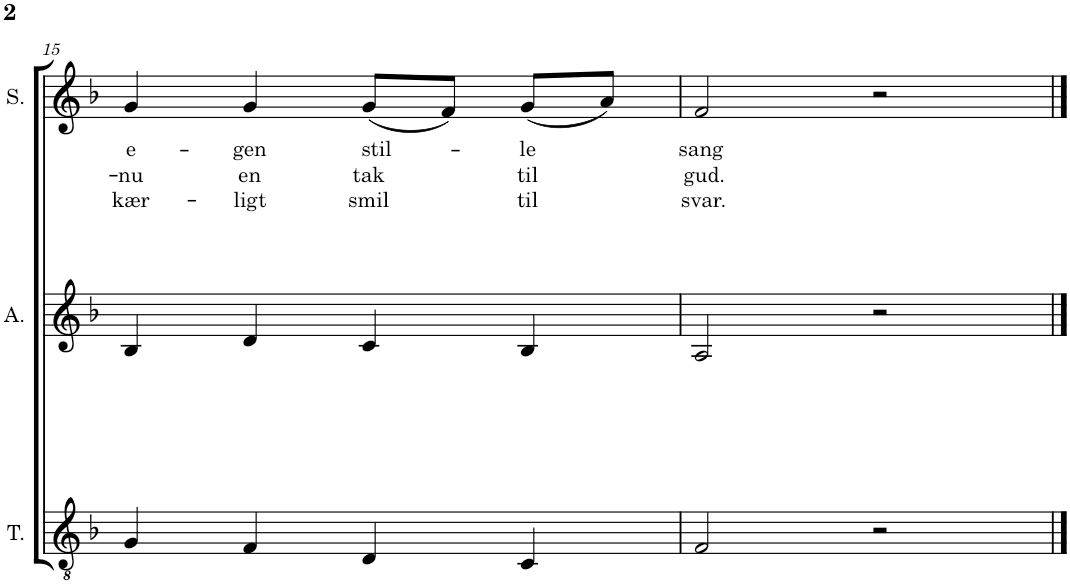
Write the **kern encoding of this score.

**kern	**kern	**kern	**text	**text	**text
*part3	*part2	*part1	*part1	*part1	*part1
*staff3	*staff2	*staff1	*staff1	*staff1	*staff1
*I"Tenor	*I"Alto	*I"Soprano	*	*	*
*I'T.	*I'A.	*I'S.	*	*	*
!!LO:PB:g=z
*clefGv2	*clefG2	*clefG2	*	*	*
*k[b-]	*k[b-]	*k[b-]	*	*	*
*M4/4	*M4/4	*M4/4	*	*	*
=15	=15	=15	=15	=15	=15
!	!	!	!LO:LY:b	!LO:LY:b	!LO:LY:b
4G/	4B-/	4g/	e-	-nu	kær-
!	!	!	!LO:LY:b	!LO:LY:b	!LO:LY:b
4F/	4d/	4g/	-gen	en	-ligt
!	!	!	!LO:LY:b	!LO:LY:b	!LO:LY:b
4D/	4c/	(8g/L	stil-	tak	smil
.	.	8f/J)	.	.	.
!	!	!	!LO:LY:b	!LO:LY:b	!LO:LY:b
4C/	4B-/	(8g/L	-le	til	til
.	.	8a/J)	.	.	.
=16	=16	=16	=16	=16	=16
!	!	!	!LO:LY:b	!LO:LY:b	!LO:LY:b
2F/	2A/	2f/	sang	gud.	svar.
2r	2r	2r	.	.	.
==	==	==	==	==	==
*-	*-	*-	*-	*-	*-
